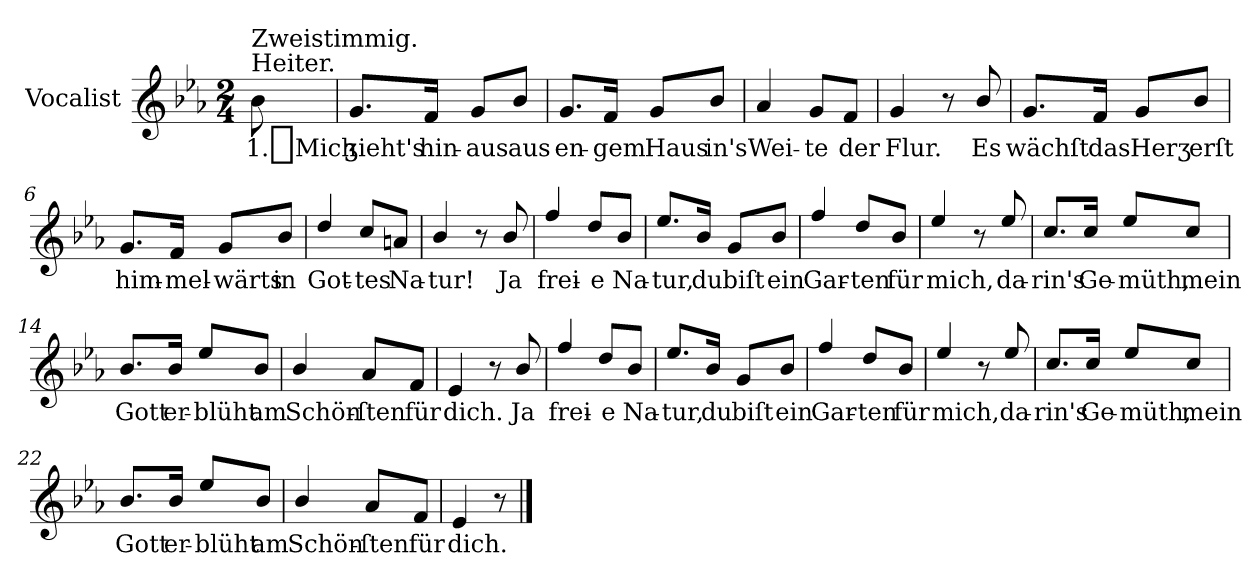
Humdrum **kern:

**kern	**text
*part1	*part1
*staff1	*staff1
*I"Vocalist	*
*k[b-e-a-]	*
*E-:	*
*M2/4	*
=	=
!LO:TX:a:t=Heiter.	!
!LO:TX:a:t=Zweistimmig.	!
8b-	1._Mich
=1	=1
8.gL	ʒieht's
16fJk	hin-
8gL	-aus
8b-/J	aus
=2	=2
8.gL	en-
16fJk	-gem
8gL	Haus
8b-/J	in's
=3	=3
4a-	Wei-
8gL	-te
8fJ	der
=4	=4
4g	Flur.
8r	.
8b-/	Es
=5	=5
8.gL	wächſt
16fJk	das
8gL	Herʒ
8b-/J	erſt
=6	=6
8.gL	him-
16fJk	-mel-
8gL	-wärts
8b-J	in
=7	=7
4dd/	Got-
8cc/L	-tes
8an/J	Na-
=8	=8
4b-/	-tur!
8r	.
8b-/	Ja
=9	=9
4ff/	frei-
8dd/L	-e
8b-/J	Na-
=10	=10
8.ee-/L	-tur,
16b-/Jk	du
8gL	biſt
8b-/J	ein
=11	=11
4ff/	Gar-
8dd/L	-ten
8b-/J	für
=12	=12
4ee-/	mich,
8r	.
8ee-/	da-
=13	=13
8.cc/L	-rin's
16cc/Jk	Ge-
8ee-/L	-müth,
8cc/J	mein
=14	=14
8.b-/L	Gott
16b-/Jk	er-
8ee-/L	-blüht
8b-/J	am
=15	=15
4b-/	Schön-
8a-L	-ſten
8fJ	für
=16	=16
4e-	dich.
8r	.
8b-/	Ja
=17	=17
4ff/	frei-
8dd/L	-e
8b-/J	Na-
=18	=18
8.ee-/L	-tur,
16b-/Jk	du
8gL	biſt
8b-/J	ein
=19	=19
4ff/	Gar-
8dd/L	-ten
8b-/J	für
=20	=20
4ee-/	mich,
8r	.
8ee-/	da-
=21	=21
8.cc/L	-rin's
16cc/Jk	Ge-
8ee-/L	-müth,
8cc/J	mein
=22	=22
8.b-/L	Gott
16b-/Jk	er-
8ee-/L	-blüht
8b-/J	am
=23	=23
4b-/	Schön-
8a-L	-ſten
8fJ	für
=24	=24
4e-	dich.
8r	.
==	==
*-	*-
